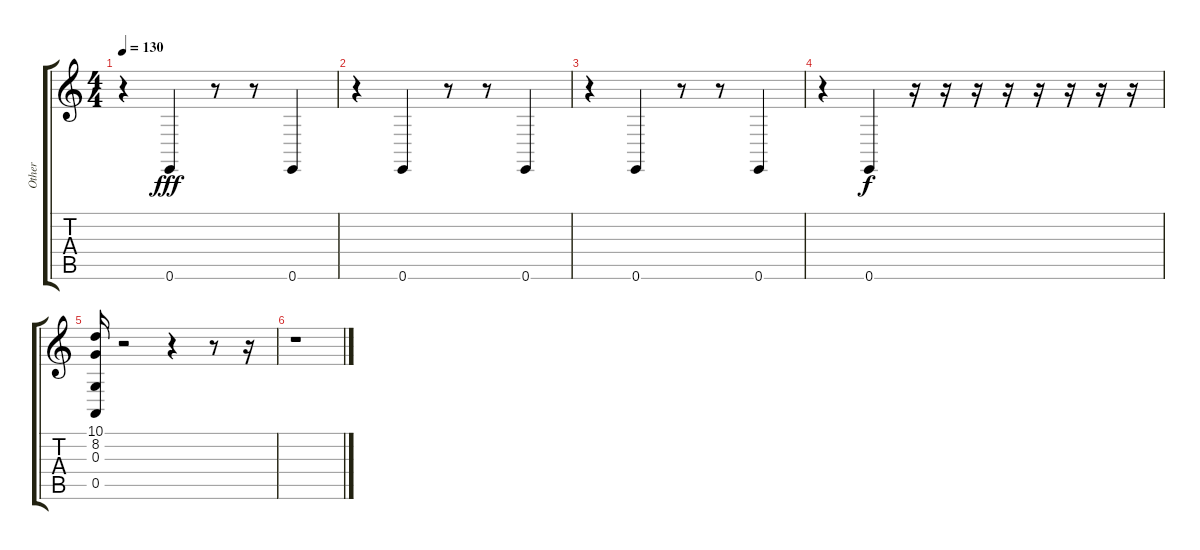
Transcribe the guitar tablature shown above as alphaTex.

\track ("Other" "Other") {instrument acousticgrandpiano}
\staff {score tabs}
\tuning (E4 B3 G3 D3 A2 E2) {hide}
\ts (4 4)
\tempo 130
\clef g2
\ks c
r.4{dy fff} 0.6.4 r.8 r.8 0.6.4 |
r.4 0.6.4 r.8 r.8 0.6.4 |
r.4 0.6.4 r.8 r.8 0.6.4 |
r.4 0.6.4{dy f} r.16 r.16 r.16 r.16 r.16 r.16 r.16 r.16 |
(10.1 8.2 0.3 0.5).16 r.2 r.4 r.8 r.16 |
r.1
